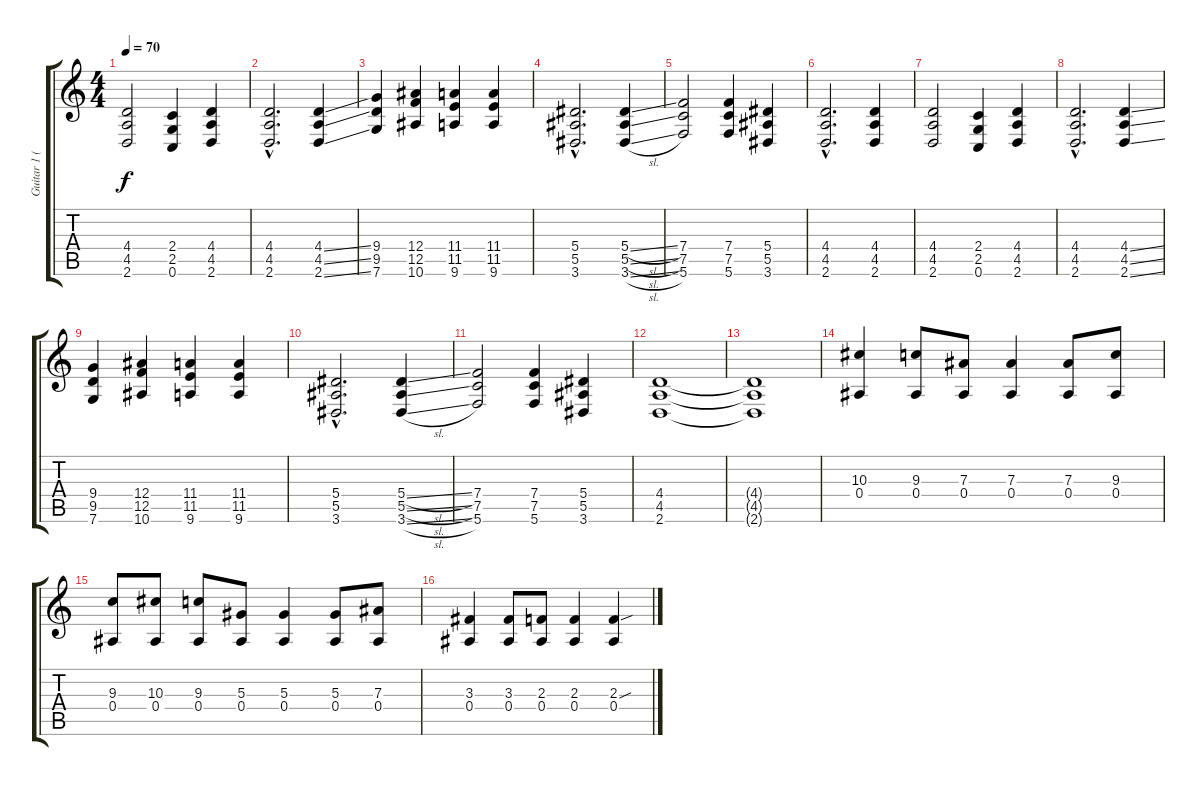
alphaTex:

\track ("Guitar 1 (Distortion)" "Guitar 1 (") {instrument distortionguitar}
\staff {score tabs}
\tuning (C4 G3 Eb3 Bb2 F2 C2) {hide}
\ts (4 4)
\tempo 70
\clef g2
\ks c
(4.4 4.5 2.6).2{dy f} (2.4 2.5 0.6).4 (4.4 4.5 2.6).4 |
(4.4{hac} 4.5{hac} 2.6{hac}).2{d} (4.4{ss} 4.5{ss} 2.6{ss}).4 |
(9.4 9.5 7.6).4 (12.4 12.5 10.6).4 (11.4 11.5 9.6).4 (11.4 11.5 9.6).4 |
(5.4{hac} 5.5{hac} 3.6{hac}).2{d} (5.4{sl} 5.5{sl} 3.6{sl}).4 |
(7.4 7.5 5.6).2 (7.4 7.5 5.6).4 (5.4 5.5 3.6).4 |
(4.4{hac} 4.5{hac} 2.6{hac}).2{d} (4.4 4.5 2.6).4 |
(4.4 4.5 2.6).2 (2.4 2.5 0.6).4 (4.4 4.5 2.6).4 |
(4.4{hac} 4.5{hac} 2.6{hac}).2{d} (4.4{ss} 4.5{ss} 2.6{ss}).4 |
(9.4 9.5 7.6).4 (12.4 12.5 10.6).4 (11.4 11.5 9.6).4 (11.4 11.5 9.6).4 |
(5.4{hac} 5.5{hac} 3.6{hac}).2{d} (5.4{sl} 5.5{sl} 3.6{sl}).4 |
(7.4 7.5 5.6).2 (7.4 7.5 5.6).4 (5.4 5.5 3.6).4 |
(4.4 4.5 2.6).1 |
(4.4{t} 4.5{t} 2.6{t}).1 |
(10.3 0.4).4 (9.3 0.4).8 (7.3 0.4).8 (7.3 0.4).4 (7.3 0.4).8 (9.3 0.4).8 |
(9.3 0.4).8 (10.3 0.4).8 (9.3 0.4).8 (5.3 0.4).8 (5.3 0.4).4 (5.3 0.4).8 (7.3 0.4).8 |
(3.3 0.4).4 (3.3 0.4).8 (2.3 0.4).8 (2.3 0.4).4 (2.3{sou} 0.4).4
